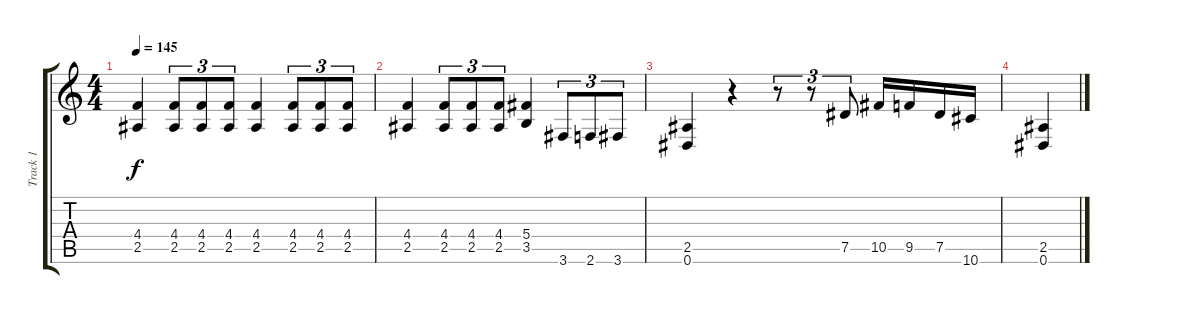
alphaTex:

\track ("Track 1" "Track 1") {instrument distortionguitar}
\staff {score tabs}
\tuning (Eb4 Bb3 Gb3 Db3 Ab2 Eb2) {hide}
\ts (4 4)
\tempo 145
\clef g2
\ks c
(4.4 2.5).4{dy f} (4.4 2.5).8{tu (3 2)} (4.4 2.5).8{tu (3 2)} (4.4 2.5).8{tu (3 2)} (4.4 2.5).4 (4.4 2.5).8{tu (3 2)} (4.4 2.5).8{tu (3 2)} (4.4 2.5).8{tu (3 2)} |
(4.4 2.5).4 (4.4 2.5).8{tu (3 2)} (4.4 2.5).8{tu (3 2)} (4.4 2.5).8{tu (3 2)} (5.4 3.5).4 3.6.8{tu (3 2)} 2.6.8{tu (3 2)} 3.6.8{tu (3 2)} |
(2.5 0.6).4 r.4 r.8{tu (3 2)} r.8{tu (3 2)} 7.5.8{tu (3 2)} 10.5.16 9.5.16 7.5.16 10.6.16 |
(2.5 0.6).4
